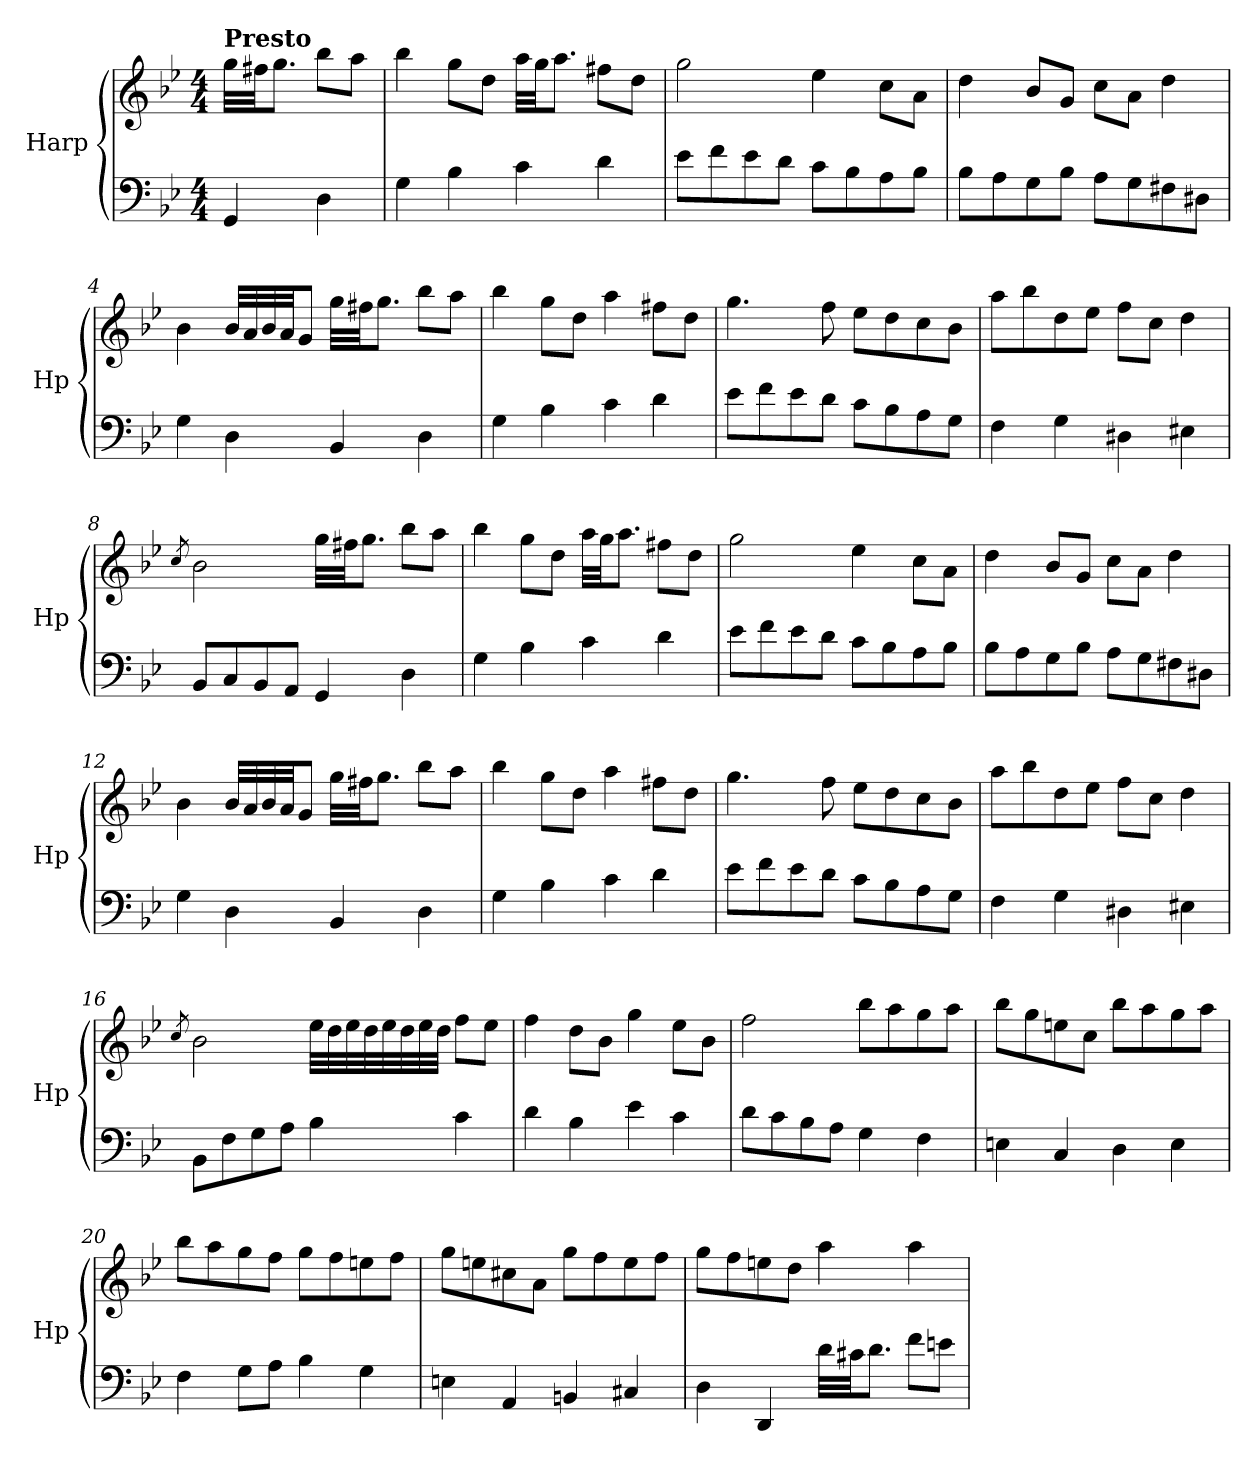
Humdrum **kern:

**kern	**kern
*part1	*part1
*staff2	*staff1
*I"Harp	*
*I'Hp	*
*clefF4	*clefG2
*k[b-e-]	*k[b-e-]
*M4/4	*M4/4
=	=
!	!LO:TX:a:B:t=Presto
4GG/	32gg\LLL
.	32ff#X\JJ
.	8.gg\J
4D\	8bb-\L
.	8aa\J
=1	=1
4G\	4bb-\
4B-\	8gg\L
.	8dd\J
4c\	32aa\LLL
.	32gg\JJ
.	8.aa\J
4d\	8ff#X\L
.	8dd\J
=2	=2
8e-\L	2gg\
8f\	.
8e-\	.
8d\J	.
8c\L	4ee-\
8B-\	.
8A\	8cc\L
8B-\J	8a\J
=3	=3
8B-\L	4dd\
8A\	.
8G\	8b-/L
8B-\J	8g/J
8A\L	8cc\L
8G\	8a\J
8F#X\	4dd\
8D#X\J	.
!!LO:LB:g=z
=4	=4
4G\	4b-\
4D\	32b-/LLL
.	32a/
.	32b-/
.	32a/JJ
.	8g/J
4BB-/	32gg\LLL
.	32ff#X\JJ
.	8.gg\J
4D\	8bb-\L
.	8aa\J
=5	=5
4G\	4bb-\
4B-\	8gg\L
.	8dd\J
4c\	4aa\
4d\	8ff#X\L
.	8dd\J
=6	=6
8e-\L	4.gg\
8f\	.
8e-\	.
8d\J	8ff\
8c\L	8ee-\L
8B-\	8dd\
8A\	8cc\
8G\J	8b-\J
=7	=7
4F\	8aa\L
.	8bb-\
4G\	8dd\
.	8ee-\J
4D#X\	8ff\L
.	8cc\J
4E#X\	4dd\
!!LO:LB:g=z
=8	=8
.	8qcc/
8BB-/L	2b-\
8C/	.
8BB-/	.
8AA/J	.
4GG/	32gg\LLL
.	32ff#X\JJ
.	8.gg\J
4D\	8bb-\L
.	8aa\J
=9	=9
4G\	4bb-\
4B-\	8gg\L
.	8dd\J
4c\	32aa\LLL
.	32gg\JJ
.	8.aa\J
4d\	8ff#X\L
.	8dd\J
=10	=10
8e-\L	2gg\
8f\	.
8e-\	.
8d\J	.
8c\L	4ee-\
8B-\	.
8A\	8cc\L
8B-\J	8a\J
=11	=11
8B-\L	4dd\
8A\	.
8G\	8b-/L
8B-\J	8g/J
8A\L	8cc\L
8G\	8a\J
8F#X\	4dd\
8D#X\J	.
!!LO:LB:g=z
=12	=12
4G\	4b-\
4D\	32b-/LLL
.	32a/
.	32b-/
.	32a/JJ
.	8g/J
4BB-/	32gg\LLL
.	32ff#X\JJ
.	8.gg\J
4D\	8bb-\L
.	8aa\J
=13	=13
4G\	4bb-\
4B-\	8gg\L
.	8dd\J
4c\	4aa\
4d\	8ff#X\L
.	8dd\J
=14	=14
8e-\L	4.gg\
8f\	.
8e-\	.
8d\J	8ff\
8c\L	8ee-\L
8B-\	8dd\
8A\	8cc\
8G\J	8b-\J
=15	=15
4F\	8aa\L
.	8bb-\
4G\	8dd\
.	8ee-\J
4D#X\	8ff\L
.	8cc\J
4E#X\	4dd\
!!LO:LB:g=z
=16	=16
.	8qcc/
8BB-\L	2b-\
8F\	.
8G\	.
8A\J	.
4B-\	32ee-\LLL
.	32dd\
.	32ee-\
.	32dd\
.	32ee-\
.	32dd\
.	32ee-\
.	32dd\JJJ
4c\	8ff\L
.	8ee-\J
=17	=17
4d\	4ff\
4B-\	8dd\L
.	8b-\J
4e-\	4gg\
4c\	8ee-\L
.	8b-\J
=18	=18
8d\L	2ff\
8c\	.
8B-\	.
8A\J	.
4G\	8bb-\L
.	8aa\
4F\	8gg\
.	8aa\J
=19	=19
4En\	8bb-\L
.	8gg\
4C/	8een\
.	8cc\J
4D\	8bb-\L
.	8aa\
4E\	8gg\
.	8aa\J
!!LO:PB:g=z
=20	=20
4F\	8bb-\L
.	8aa\
8G\L	8gg\
8A\J	8ff\J
4B-\	8gg\L
.	8ff\
4G\	8een\
.	8ff\J
=21	=21
4En\	8gg\L
.	8een\
4AA/	8cc#X\
.	8a\J
4BBn/	8gg\L
.	8ff\
4C#X/	8ee\
.	8ff\J
=22	=22
4D\	8gg\L
.	8ff\
4DD/	8een\
.	8dd\J
32d\LLL	4aa\
32c#X\JJ	.
8.d\J	.
8f\L	4aa\
8en\J	.
=	=
*-	*-
